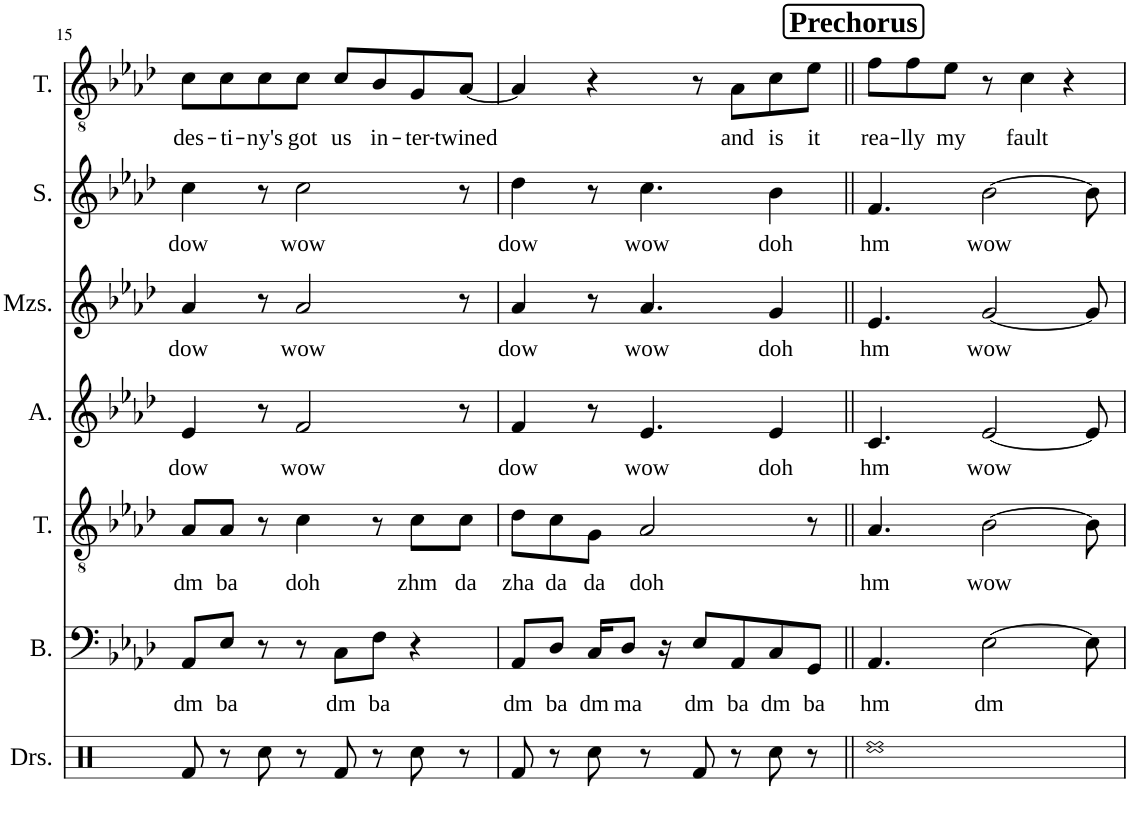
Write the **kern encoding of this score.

**kern	**kern	**text	**kern	**text	**kern	**text	**kern	**text	**kern	**text	**kern	**text
*part7	*part6	*part6	*part5	*part5	*part4	*part4	*part3	*part3	*part2	*part2	*part1	*part1
*staff7	*staff6	*staff6	*staff5	*staff5	*staff4	*staff4	*staff3	*staff3	*staff2	*staff2	*staff1	*staff1
*I"Drumset	*I"Bass	*	*I"Tenor	*	*I"Alto	*	*I"Mezzosoprano	*	*I"Soprano	*	*I"Tenor	*
*I'Drs.	*I'B.	*	*I'T.	*	*I'A.	*	*I'Mzs.	*	*I'S.	*	*I'T.	*
!!LO:PB:g=z
*clefX	*clefF4	*	*clefGv2	*	*clefG2	*	*clefG2	*	*clefG2	*	*clefGv2	*
*k[]	*k[b-e-a-d-]	*	*k[b-e-a-d-]	*	*k[b-e-a-d-]	*	*k[b-e-a-d-]	*	*k[b-e-a-d-]	*	*k[b-e-a-d-]	*
*M4/4	*M4/4	*	*M4/4	*	*M4/4	*	*M4/4	*	*M4/4	*	*M4/4	*
=15	=15	=15	=15	=15	=15	=15	=15	=15	=15	=15	=15	=15
!	!	!LO:LY:b	!	!LO:LY:b	!	!LO:LY:b	!	!LO:LY:b	!	!LO:LY:b	!	!LO:LY:b
8Rf/	8AA-/L	dm	8A-/L	dm	4e-/	dow	4a-/	dow	4cc\	dow	8c\L	des-
!	!	!LO:LY:b	!	!LO:LY:b	!	!	!	!	!	!	!	!LO:LY:b
8r	8E-/J	ba	8A-/J	ba	.	.	.	.	.	.	8c\	-ti-
!	!	!	!	!	!	!	!	!	!	!	!	!LO:LY:b
8Rcc\	8r	.	8r	.	8r	.	8r	.	8r	.	8c\	-ny's
!	!	!	!	!LO:LY:b	!	!LO:LY:b	!	!LO:LY:b	!	!LO:LY:b	!	!LO:LY:b
8r	8r	.	4c\	doh	2f/	wow	2a-/	wow	2cc\	wow	8c\J	got
!	!	!LO:LY:b	!	!	!	!	!	!	!	!	!	!LO:LY:b
8Rf/	8C\L	dm	.	.	.	.	.	.	.	.	8c/L	us
!	!	!LO:LY:b	!	!	!	!	!	!	!	!	!	!LO:LY:b
8r	8F\J	ba	8r	.	.	.	.	.	.	.	8B-/	in-
!	!	!	!	!LO:LY:b	!	!	!	!	!	!	!	!LO:LY:b
8Rcc\	4r	.	8c\L	zhm	.	.	.	.	.	.	8G/	-ter-
!	!	!	!	!LO:LY:b	!	!	!	!	!	!	!	!LO:LY:b
8r	.	.	8c\J	da	8r	.	8r	.	8r	.	[8A-/J	-twined
=16	=16	=16	=16	=16	=16	=16	=16	=16	=16	=16	=16	=16
!	!	!LO:LY:b	!	!LO:LY:b	!	!LO:LY:b	!	!LO:LY:b	!	!LO:LY:b	!	!
8Rf/	8AA-/L	dm	8d-\L	zha	4f/	dow	4a-/	dow	4dd-\	dow	4A-/]	.
!	!	!LO:LY:b	!	!LO:LY:b	!	!	!	!	!	!	!	!
8r	8D-/J	ba	8c\	da	.	.	.	.	.	.	.	.
!	!	!LO:LY:b	!	!LO:LY:b	!	!	!	!	!	!	!	!
8Rcc\	16C/KL	dm	8G\J	da	8r	.	8r	.	8r	.	4r	.
!	!	!LO:LY:b	!	!	!	!	!	!	!	!	!	!
.	8D-/J	ma	.	.	.	.	.	.	.	.	.	.
!	!	!	!	!LO:LY:b	!	!LO:LY:b	!	!LO:LY:b	!	!LO:LY:b	!	!
8r	.	.	2A-/	doh	4.e-/	wow	4.a-/	wow	4.cc\	wow	.	.
.	16r	.	.	.	.	.	.	.	.	.	.	.
!	!	!LO:LY:b	!	!	!	!	!	!	!	!	!	!
8Rf/	8E-/L	dm	.	.	.	.	.	.	.	.	8r	.
!	!	!LO:LY:b	!	!	!	!	!	!	!	!	!	!LO:LY:b
8r	8AA-/	ba	.	.	.	.	.	.	.	.	8A-\L	and
!	!	!LO:LY:b	!	!	!	!LO:LY:b	!	!LO:LY:b	!	!LO:LY:b	!	!LO:LY:b
8Rcc\	8C/	dm	.	.	4e-/	doh	4g/	doh	4b-\	doh	8c\	is
!	!	!LO:LY:b	!	!	!	!	!	!	!	!	!	!LO:LY:b
8r	8GG/J	ba	8r	.	.	.	.	.	.	.	8e-\J	it
!!LO:REH:place=s1:a:B:cj:fs=14:t=Prechorus
=17||	=17||	=17||	=17||	=17||	=17||	=17||	=17||	=17||	=17||	=17||	=17||	=17||
!	!	!LO:LY:b	!	!LO:LY:b	!	!LO:LY:b	!	!LO:LY:b	!	!LO:LY:b	!	!LO:LY:b
1Rdd	4.AA-/	hm	4.A-/	hm	4.c/	hm	4.e-/	hm	4.f/	hm	8f\L	rea-
!	!	!	!	!	!	!	!	!	!	!	!	!LO:LY:b
.	.	.	.	.	.	.	.	.	.	.	8f\	-lly
!	!	!	!	!	!	!	!	!	!	!	!	!LO:LY:b
.	.	.	.	.	.	.	.	.	.	.	8e-\J	my
!	!	!LO:LY:b	!	!LO:LY:b	!	!LO:LY:b	!	!LO:LY:b	!	!LO:LY:b	!	!
.	[2E-\	dm	[2B-\	wow	[2e-/	wow	[2g/	wow	[2b-\	wow	8r	.
!	!	!	!	!	!	!	!	!	!	!	!	!LO:LY:b
.	.	.	.	.	.	.	.	.	.	.	4c\	fault
.	.	.	.	.	.	.	.	.	.	.	4r	.
.	8E-\]	.	8B-\]	.	8e-/]	.	8g/]	.	8b-\]	.	.	.
=	=	=	=	=	=	=	=	=	=	=	=	=
*-	*-	*-	*-	*-	*-	*-	*-	*-	*-	*-	*-	*-
